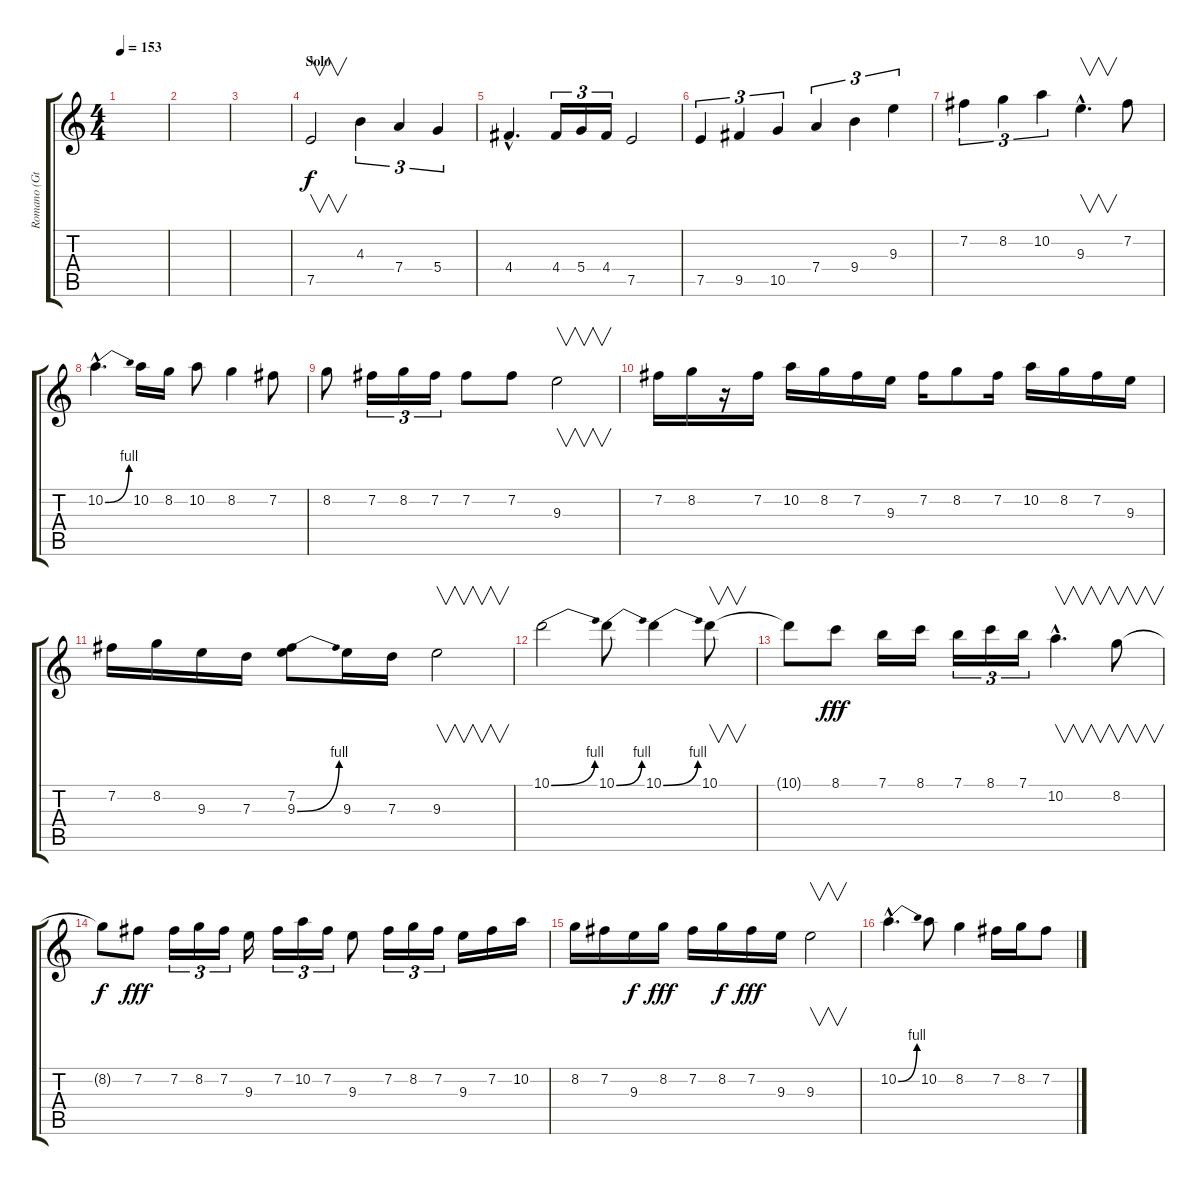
\track ("Romano (Gtr 2)" "Romano (Gt") {instrument distortionguitar}
\staff {score tabs}
\tuning (E4 B3 G3 D3 A2 E2) {hide}
\ts (4 4)
\tempo 153
\clef g2
\ks c
|
|
|
\section ("" "Solo")
7.5.2{v} 4.3.4{tu (3 2)} 7.4.4{tu (3 2)} 5.4.4{tu (3 2)} |
4.4{hac}.4{d} 4.4.16{tu (3 2)} 5.4.16{tu (3 2)} 4.4.16{tu (3 2)} 7.5.2 |
7.5.4{tu (3 2)} 9.5.4{tu (3 2)} 10.5.4{tu (3 2)} 7.4.4{tu (3 2)} 9.4.4{tu (3 2)} 9.3.4{tu (3 2)} |
7.2.4{tu (3 2)} 8.2.4{tu (3 2)} 10.2.4{tu (3 2)} 9.3{hac}.4{v d} 7.2.8 |
10.2{be (bend 0 0 60 4) hac}.4{d} 10.2.16 8.2.16 10.2.8 8.2.4 7.2.8 |
8.2.8 7.2.16{tu (3 2)} 8.2.16{tu (3 2)} 7.2.16{tu (3 2)} 7.2.8 7.2.8 9.3.2{v} |
7.2.16 8.2.16 r.16 7.2.16 10.2.16 8.2.16 7.2.16 9.3.16 7.2.16 8.2.8 7.2.16 10.2.16 8.2.16 7.2.16 9.3.16 |
7.2.16 8.2.16 9.3.16 7.3.16 (7.2 9.3{be (bend 0 0 60 4)}).8 9.3.16 7.3.16 9.3.2{v} |
10.1{be (bend 0 0 60 4)}.2 10.1{be (bend 0 0 60 4)}.8 10.1{be (bend 0 0 60 4)}.4 10.1.8{v} |
10.1{t}.8{dy f} 8.1.8{dy fff} 7.1.16 8.1.16 7.1.16{tu (3 2)} 8.1.16{tu (3 2)} 7.1.16{tu (3 2)} 10.2{hac}.4{v d} 8.2.8{v} |
8.2{t}.8{dy f} 7.2.8{dy fff} 7.2.16{tu (3 2)} 8.2.16{tu (3 2)} 7.2.16{tu (3 2)} 9.3.16 7.2.16{tu (3 2)} 10.2.16{tu (3 2)} 7.2.16{tu (3 2)} 9.3.8 7.2.16{tu (3 2)} 8.2.16{tu (3 2)} 7.2.16{tu (3 2)} 9.3.16 7.2.16 10.2.16 |
8.2.16 7.2.16 9.3.16{dy f} 8.2.16{dy fff} 7.2.16 8.2.16{dy f} 7.2.16{dy fff} 9.3.16 9.3.2{v} |
10.2{be (bend 0 0 60 4) hac}.4{d} 10.2.8 8.2.4 7.2.16 8.2.16 7.2.8
